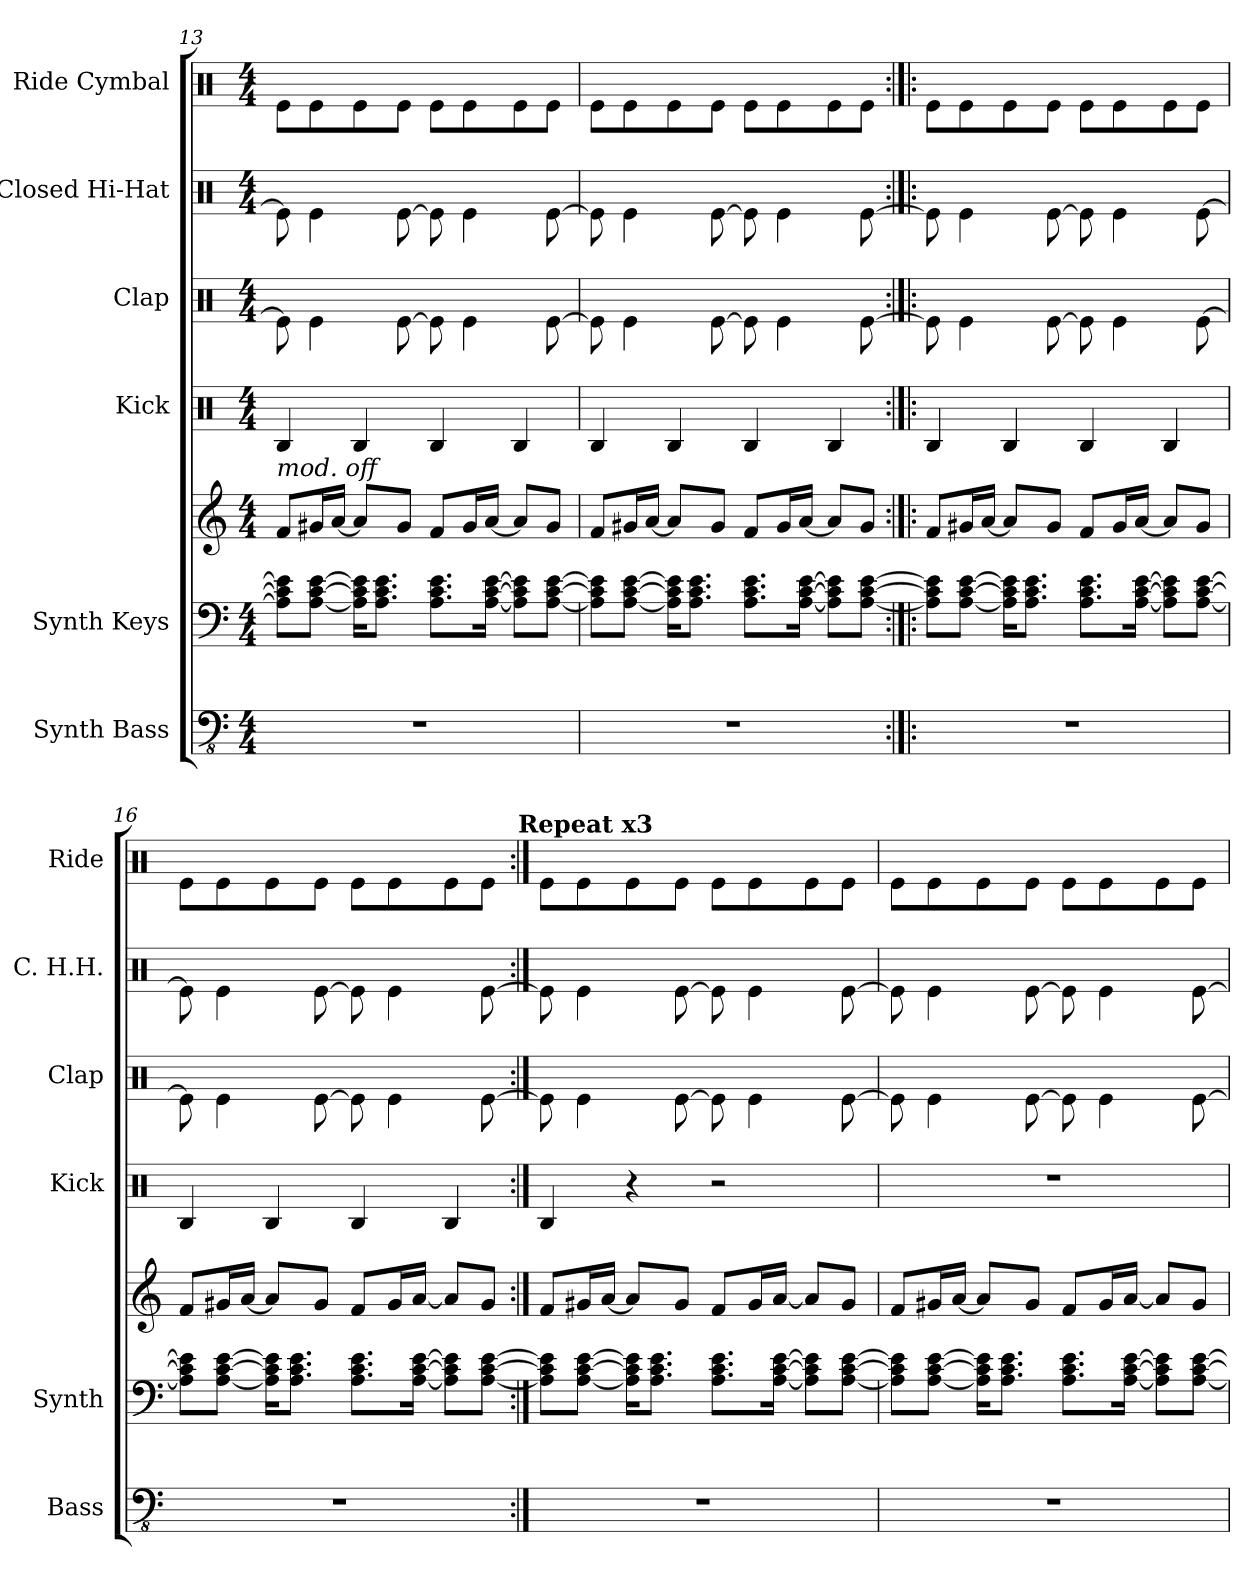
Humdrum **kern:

**kern	**kern	**kern	**kern	**kern	**kern	**kern
*part6	*part5	*part5	*part4	*part3	*part2	*part1
*staff7	*staff6	*staff5	*staff4	*staff3	*staff2	*staff1
*I"Synth Bass	*I"Synth Keys	*	*I"Kick	*I"Clap	*I"Closed Hi-Hat	*I"Ride Cymbal
*I'Bass	*I'Synth	*	*I'Kick	*I'Clap	*I'C. H.H.	*I'Ride
!!LO:LB:g=z
*clefFv4	*clefF4	*clefG2	*clefX	*clefX	*clefX	*clefX
*k[]	*k[]	*k[]	*k[]	*k[]	*k[]	*k[]
*C:	*C:	*C:	*C:	*C:	*C:	*C:
*M4/4	*M4/4	*M4/4	*M4/4	*M4/4	*M4/4	*M4/4
=13	=13	=13	=13	=13	=13	=13
!	!	!LO:TX:a:i:t=mod. off	!	!	!	!
1r	8A\] 8c\] 8e\]L	8f/L	4RB/	8Re\]	8Re\]	8Re\L
.	[8A\ [8c\ [8e\J	16g#X/L	.	4Re\	4Re\	8Re\
.	.	[16a/JJ	.	.	.	.
.	16A\] 16c\] 16e\]KL	8a/L]	4RB/	.	.	8Re\
.	8.A\ 8.c\ 8.e\J	.	.	.	.	.
.	.	8g#/J	.	[8Re\	[8Re\	8Re\J
.	8.A\ 8.c\ 8.e\L	8f/L	4RB/	8Re\]	8Re\]	8Re\L
.	.	16g#/L	.	4Re\	4Re\	8Re\
.	[16A\ [16c\ [16e\Jk	[16a/JJ	.	.	.	.
.	8A\] 8c\] 8e\]L	8a/L]	4RB/	.	.	8Re\
.	[8A\ [8c\ [8e\J	8g#/J	.	[8Re\	[8Re\	8Re\J
=14	=14	=14	=14	=14	=14	=14
1r	8A\] 8c\] 8e\]L	8f/L	4RB/	8Re\]	8Re\]	8Re\L
.	[8A\ [8c\ [8e\J	16g#X/L	.	4Re\	4Re\	8Re\
.	.	[16a/JJ	.	.	.	.
.	16A\] 16c\] 16e\]KL	8a/L]	4RB/	.	.	8Re\
.	8.A\ 8.c\ 8.e\J	.	.	.	.	.
.	.	8g#/J	.	[8Re\	[8Re\	8Re\J
.	8.A\ 8.c\ 8.e\L	8f/L	4RB/	8Re\]	8Re\]	8Re\L
.	.	16g#/L	.	4Re\	4Re\	8Re\
.	[16A\ [16c\ [16e\Jk	[16a/JJ	.	.	.	.
.	8A\] 8c\] 8e\]L	8a/L]	4RB/	.	.	8Re\
.	[8A\ [8c\ [8e\J	8g#/J	.	[8Re\	[8Re\	8Re\J
=15:|!|:	=15:|!|:	=15:|!|:	=15:|!|:	=15:|!|:	=15:|!|:	=15:|!|:
1r	8A\] 8c\] 8e\]L	8f/L	4RB/	8Re\]	8Re\]	8Re\L
.	[8A\ [8c\ [8e\J	16g#X/L	.	4Re\	4Re\	8Re\
.	.	[16a/JJ	.	.	.	.
.	16A\] 16c\] 16e\]KL	8a/L]	4RB/	.	.	8Re\
.	8.A\ 8.c\ 8.e\J	.	.	.	.	.
.	.	8g#/J	.	[8Re\	[8Re\	8Re\J
.	8.A\ 8.c\ 8.e\L	8f/L	4RB/	8Re\]	8Re\]	8Re\L
.	.	16g#/L	.	4Re\	4Re\	8Re\
.	[16A\ [16c\ [16e\Jk	[16a/JJ	.	.	.	.
.	8A\] 8c\] 8e\]L	8a/L]	4RB/	.	.	8Re\
.	[8A\ [8c\ [8e\J	8g#/J	.	[8Re\	[8Re\	8Re\J
=16	=16	=16	=16	=16	=16	=16
1r	8A\] 8c\] 8e\]L	8f/L	4RB/	8Re\]	8Re\]	8Re\L
.	[8A\ [8c\ [8e\J	16g#X/L	.	4Re\	4Re\	8Re\
.	.	[16a/JJ	.	.	.	.
.	16A\] 16c\] 16e\]KL	8a/L]	4RB/	.	.	8Re\
.	8.A\ 8.c\ 8.e\J	.	.	.	.	.
.	.	8g#/J	.	[8Re\	[8Re\	8Re\J
.	8.A\ 8.c\ 8.e\L	8f/L	4RB/	8Re\]	8Re\]	8Re\L
.	.	16g#/L	.	4Re\	4Re\	8Re\
.	[16A\ [16c\ [16e\Jk	[16a/JJ	.	.	.	.
.	8A\] 8c\] 8e\]L	8a/L]	4RB/	.	.	8Re\
.	[8A\ [8c\ [8e\J	8g#/J	.	[8Re\	[8Re\	8Re\J
!	!	!	!	!	!	!LO:TX:a:B:t=Repeat x3
!!LO:PB:g=z
=17:|!	=17:|!	=17:|!	=17:|!	=17:|!	=17:|!	=17:|!
1r	8A\] 8c\] 8e\]L	8f/L	4RB/	8Re\]	8Re\]	8Re\L
.	[8A\ [8c\ [8e\J	16g#X/L	.	4Re\	4Re\	8Re\
.	.	[16a/JJ	.	.	.	.
.	16A\] 16c\] 16e\]KL	8a/L]	4r	.	.	8Re\
.	8.A\ 8.c\ 8.e\J	.	.	.	.	.
.	.	8g#/J	.	[8Re\	[8Re\	8Re\J
.	8.A\ 8.c\ 8.e\L	8f/L	2r	8Re\]	8Re\]	8Re\L
.	.	16g#/L	.	4Re\	4Re\	8Re\
.	[16A\ [16c\ [16e\Jk	[16a/JJ	.	.	.	.
.	8A\] 8c\] 8e\]L	8a/L]	.	.	.	8Re\
.	[8A\ [8c\ [8e\J	8g#/J	.	[8Re\	[8Re\	8Re\J
=18	=18	=18	=18	=18	=18	=18
1r	8A\] 8c\] 8e\]L	8f/L	1r	8Re\]	8Re\]	8Re\L
.	[8A\ [8c\ [8e\J	16g#X/L	.	4Re\	4Re\	8Re\
.	.	[16a/JJ	.	.	.	.
.	16A\] 16c\] 16e\]KL	8a/L]	.	.	.	8Re\
.	8.A\ 8.c\ 8.e\J	.	.	.	.	.
.	.	8g#/J	.	[8Re\	[8Re\	8Re\J
.	8.A\ 8.c\ 8.e\L	8f/L	.	8Re\]	8Re\]	8Re\L
.	.	16g#/L	.	4Re\	4Re\	8Re\
.	[16A\ [16c\ [16e\Jk	[16a/JJ	.	.	.	.
.	8A\] 8c\] 8e\]L	8a/L]	.	.	.	8Re\
.	[8A\ [8c\ [8e\J	8g#/J	.	[8Re\	[8Re\	8Re\J
=	=	=	=	=	=	=
*-	*-	*-	*-	*-	*-	*-
